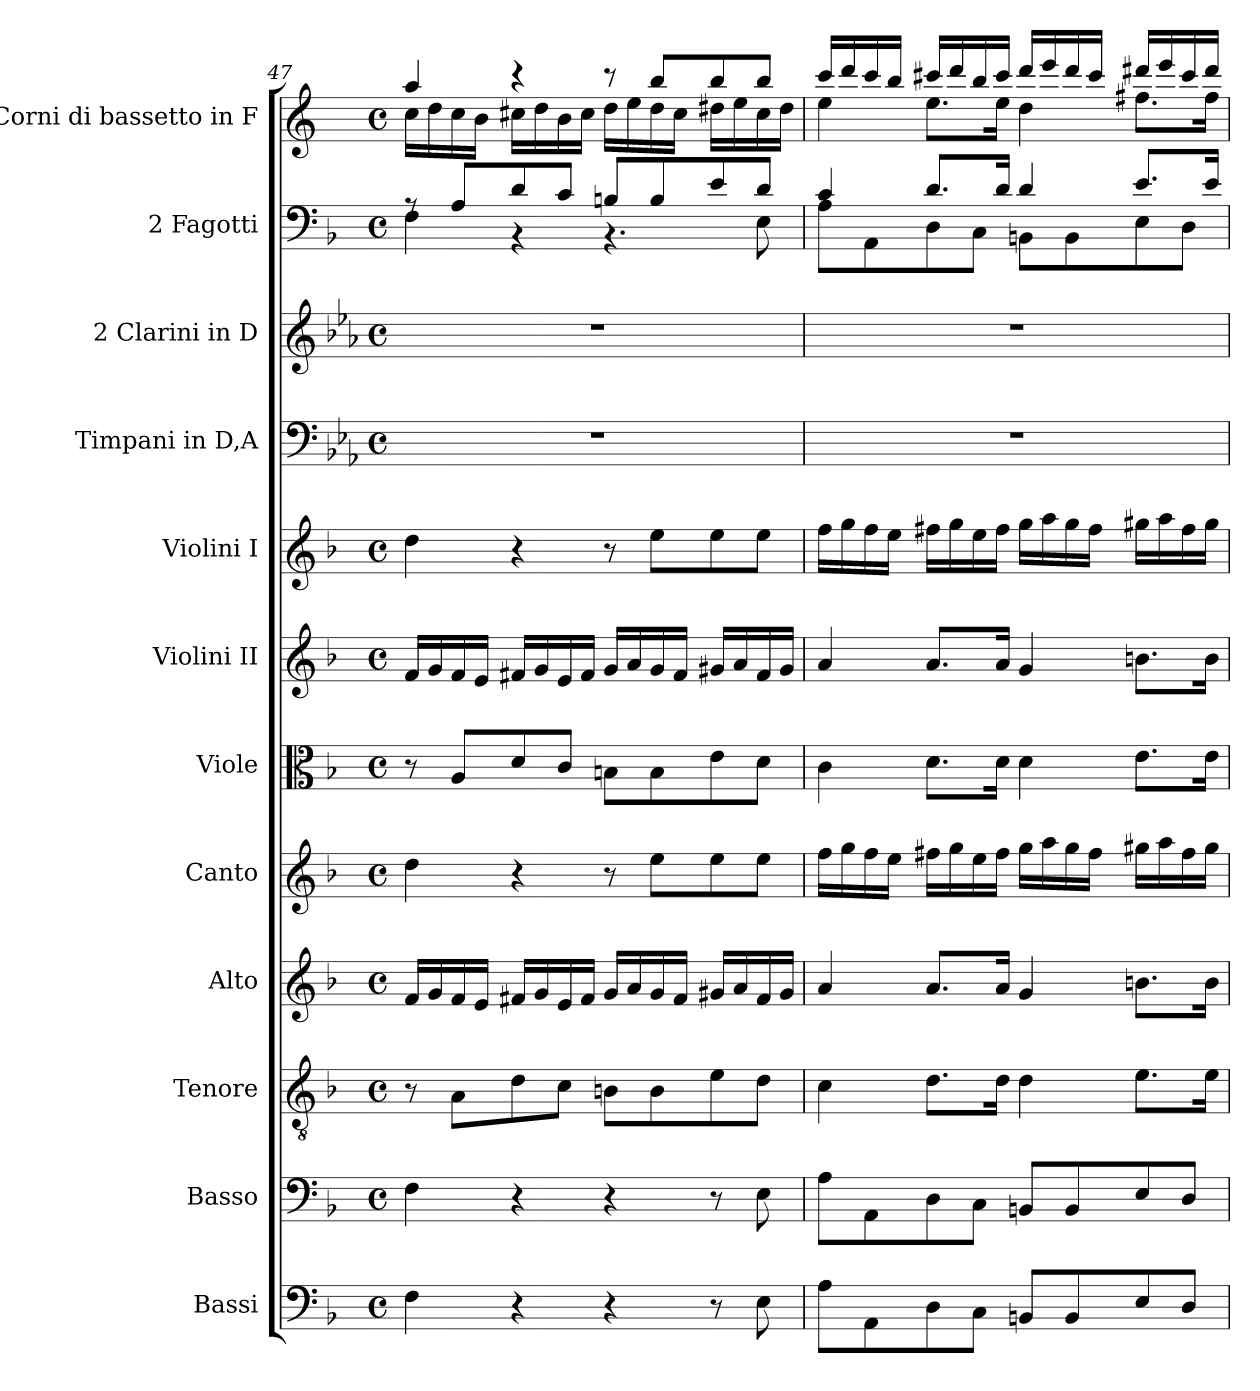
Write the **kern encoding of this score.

**kern	**kern	**kern	**kern	**kern	**kern	**kern	**kern	**kern	**kern	**kern	**kern
*part12	*part11	*part10	*part9	*part8	*part7	*part6	*part5	*part4	*part3	*part2	*part1
*staff12	*staff11	*staff10	*staff9	*staff8	*staff7	*staff6	*staff5	*staff4	*staff3	*staff2	*staff1
*I"Bassi	*I"Basso	*I"Tenore	*I"Alto	*I"Canto	*I"Viole	*I"Violini II	*I"Violini I	*I"Timpani in D,A	*I"2 Clarini in D	*I"2 Fagotti	*I"2 Corni di bassetto in F
*	*	*	*	*	*	*I'Vln	*I'Vln	*I'Timp	*	*	*
!!LO:LB:g=z
*clefF4	*clefF4	*clefGv2	*clefG2	*clefG2	*clefC3	*clefG2	*clefG2	*clefF4	*clefG2	*clefF4	*clefG2
*ITrd7c12	*	*	*	*	*	*	*	*ITrd-1c-2	*ITrd-1c-2	*	*ITrd4c7
*k[b-]	*k[b-]	*k[b-]	*k[b-]	*k[b-]	*k[b-]	*k[b-]	*k[b-]	*k[b-]	*k[b-]	*k[b-]	*k[b-]
*M4/4	*M4/4	*M4/4	*M4/4	*M4/4	*M4/4	*M4/4	*M4/4	*M4/4	*M4/4	*M4/4	*M4/4
*met(c)	*met(c)	*met(c)	*met(c)	*met(c)	*met(c)	*met(c)	*met(c)	*met(c)	*met(c)	*met(c)	*met(c)
=47	=47	=47	=47	=47	=47	=47	=47	=47	=47	=47	=47
*	*	*	*	*	*	*	*	*	*	*^	*^
4FF\	4F\	8r	16fi/LL	4dd\	8r	16f/LL	4dd\	1r	1r	8rA	4F\	4dd/	16f\LL
.	.	.	16gi/	.	.	16g/	.	.	.	.	.	.	16g\
.	.	8A\L	16fi/	.	8A/L	16f/	.	.	.	8A/L	.	.	16f\
.	.	.	16ei/JJ	.	.	16e/JJ	.	.	.	.	.	.	16e\JJ
4r	4r	8d\	16f#Xi/LL	4r	8d/	16f#X/LL	4r	.	.	8d/	4r	4r	16f#X\LL
.	.	.	16gi/	.	.	16g/	.	.	.	.	.	.	16g\
.	.	8c\J	16ei/	.	8c/J	16e/	.	.	.	8c/J	.	.	16e\
.	.	.	16f#i/JJ	.	.	16f#/JJ	.	.	.	.	.	.	16f#\JJ
4r	4r	8Bn\L	16gi/LL	8r	8Bn\L	16g/LL	8r	.	.	8Bn/L	4.r	8r	16g\LL
.	.	.	16ai/	.	.	16a/	.	.	.	.	.	.	16a\
.	.	8B\	16gi/	8eei\L	8B\	16g/	8ee\L	.	.	8B/	.	8ee/L	16g\
.	.	.	16f#i/JJ	.	.	16f#/JJ	.	.	.	.	.	.	16f#\JJ
8r	8r	8e\	16g#Xi/LL	8eei\	8e\	16g#X/LL	8ee\	.	.	8e/	.	8ee/	16g#X\LL
.	.	.	16ai/	.	.	16a/	.	.	.	.	.	.	16a\
8EE\	8E\	8d\J	16f#i/	8eei\J	8d\J	16f#/	8ee\J	.	.	8d/J	8E\	8ee/J	16f#\
.	.	.	16g#i/JJ	.	.	16g#/JJ	.	.	.	.	.	.	16g#\JJ
=48	=48	=48	=48	=48	=48	=48	=48	=48	=48	=48	=48	=48	=48
8AA\L	8A\L	4c\	4a/	16ffi\LL	4c\	4a/	16ff\LL	1r	1r	4c/	8A\L	16ff/LL	4a\
.	.	.	.	16ggi\	.	.	16gg\	.	.	.	.	16gg/	.
8AAA\	8AA\	.	.	16ffi\	.	.	16ff\	.	.	.	8AA\	16ff/	.
.	.	.	.	16eei\JJ	.	.	16ee\JJ	.	.	.	.	16ee/JJ	.
8DD\	8D\	8.d\L	8.a/L	16ff#Xi\LL	8.d\L	8.a/L	16ff#X\LL	.	.	8.d/L	8D\	16ff#X/LL	8.a\L
.	.	.	.	16ggi\	.	.	16gg\	.	.	.	.	16gg/	.
8CC\J	8C\J	.	.	16eei\	.	.	16ee\	.	.	.	8C\J	16ee/	.
.	.	16d\Jk	16a/Jk	16ff#i\JJ	16d\Jk	16a/Jk	16ff#\JJ	.	.	16d/Jk	.	16ff#/JJ	16a\Jk
8BBBn/L	8BBn/L	4d\	4g/	16ggi\LL	4d\	4g/	16gg\LL	.	.	4d/	8BBn\L	16gg/LL	4g\
.	.	.	.	16aai\	.	.	16aa\	.	.	.	.	16aa/	.
8BBB/	8BB/	.	.	16ggi\	.	.	16gg\	.	.	.	8BB\	16gg/	.
.	.	.	.	16ff#i\JJ	.	.	16ff#\JJ	.	.	.	.	16ff#/JJ	.
8EE/	8E/	8.e\L	8.bn\L	16gg#Xi\LL	8.e\L	8.bn\L	16gg#X\LL	.	.	8.e/L	8E\	16gg#X/LL	8.bn\L
.	.	.	.	16aai\	.	.	16aa\	.	.	.	.	16aa/	.
8DD/J	8D/J	.	.	16ff#i\	.	.	16ff#\	.	.	.	8D\J	16ff#/	.
.	.	16e\Jk	16b\Jk	16gg#i\JJ	16e\Jk	16b\Jk	16gg#\JJ	.	.	16e/Jk	.	16gg#/JJ	16b\Jk
*	*	*	*	*	*	*	*	*	*	*v	*v	*	*
*	*	*	*	*	*	*	*	*	*	*	*v	*v
=	=	=	=	=	=	=	=	=	=	=	=
*-	*-	*-	*-	*-	*-	*-	*-	*-	*-	*-	*-
